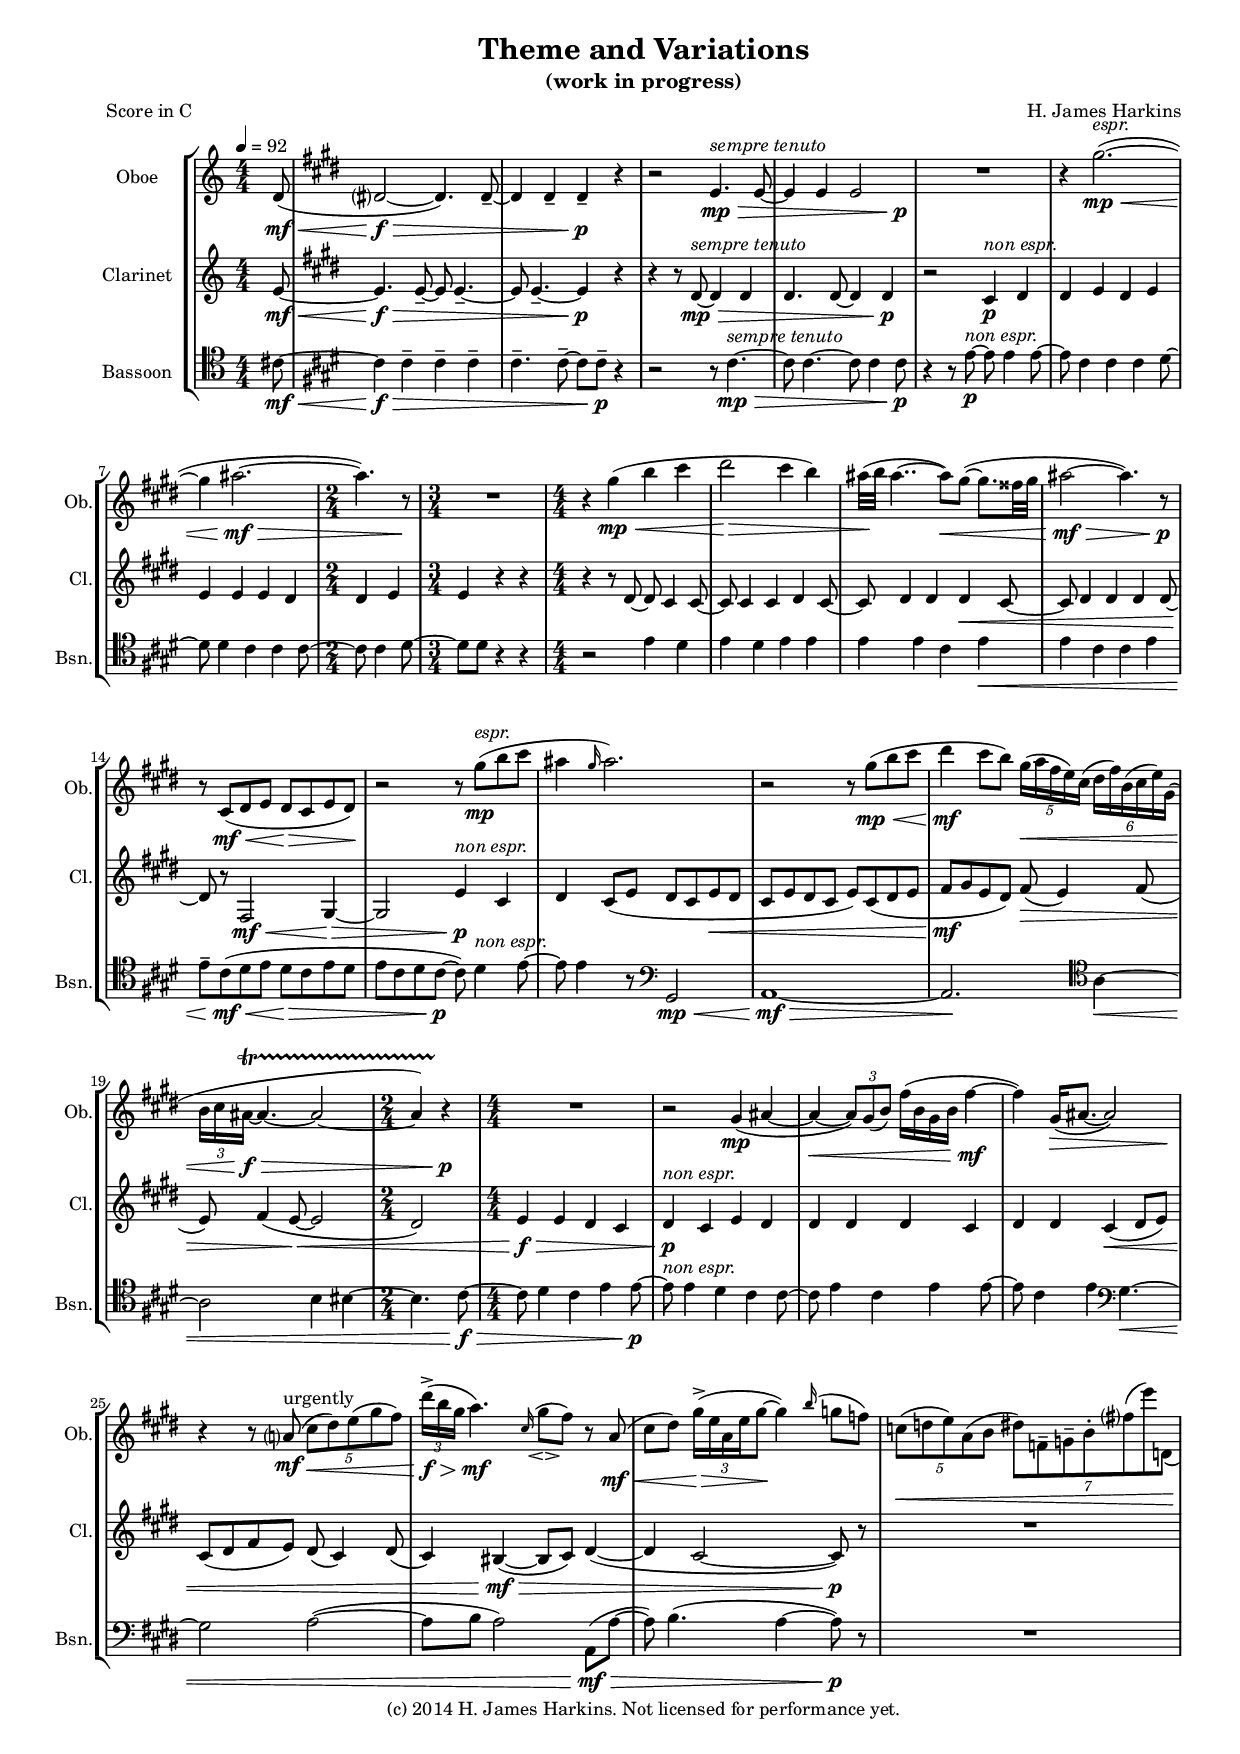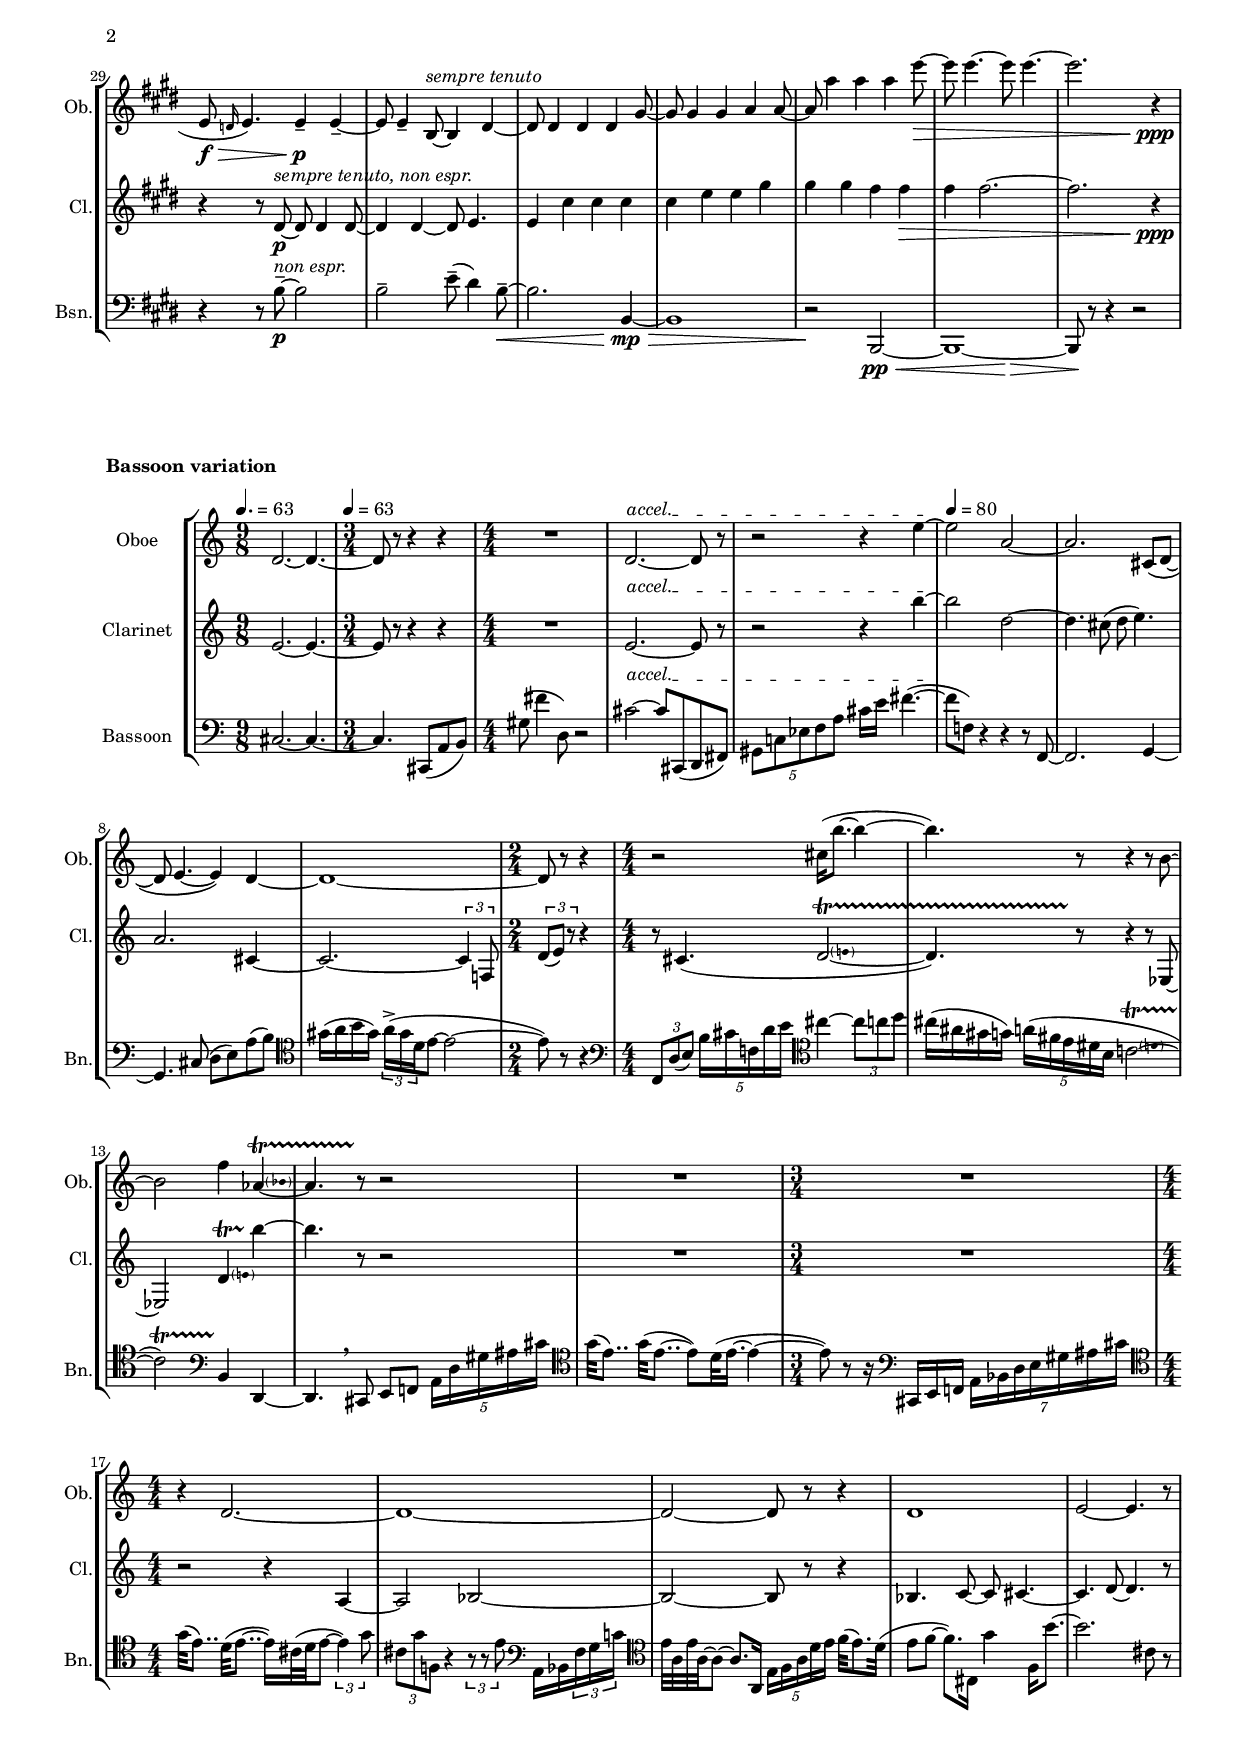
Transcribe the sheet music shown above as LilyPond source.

\version "2.18.2"
\include "english.ly"

\include "articulate.ly"

#(set-global-staff-size 16)

\paper {
  left-margin = 1.8\cm
  line-width = 18.2\cm
  right-margin = 1\cm
}

\header {
  title = "Theme and Variations"
  subtitle = "(work in progress)"
  composer = "H. James Harkins"
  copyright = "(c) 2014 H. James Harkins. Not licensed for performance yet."
  poet = "Score in C"
}

globalC = {
  \time 4/4 \numericTimeSignature
  \tempo 4 = 92
  \partial 8 s8 |
  \key cs \minor
  s1*7
  \time 2/4 s2
  \time 3/4 s2.
  \time 4/4 s1*10
  \time 2/4 s2
  \time 4/4 s1*15
}

sempreTenuto = \markup \italic "sempre tenuto"
nonEspr = \markup \italic "non espr."
espres = \markup \italic "espr."

\score {
  \new StaffGroup <<
    \new Staff \with {
      instrumentName = "Oboe"
      shortInstrumentName = "Ob."
    } <<
      \globalC
      \relative c' {
        \override Hairpin #'to-barline = ##f
        d8\mf\< (
        ds?2\f\> ~ ds4. ) ds8-- ~
        ds4 ds-- ds--\p r
        <<
          {
            r2 e4.^\sempreTenuto e8 ~
            e4 e e2
          }
          {
            s2 s2\mp\>
            s2.. s8\p
          }
        >>
        R1
        r4 gs'2.^\espres \mp\< ~ (
        gs4 as2.\mf\> ~
        as4. ) r8\!
        R2.
        r4 gs\mp\< ( b cs
        ds2\> cs4 b )
        as32\! ( b as4.. ~ as8 ) \< gs8 ~ ( gs8. fss32 gs
        as2\mf\> ~ as4. ) r8\p
        r8 cs,,\mf\< ( ds e ds\> cs e ds\! )
        r2 r8 gs'\mp ^\espres ( b cs
        as4 \grace gs16 as2. )
        r2 r8 gs\mp\< ( b cs 
        ds4\mf cs8 b )
        \tuplet 5/4 { gs16\< [ ( a fs e ) cs ] ( }
        \tuplet 6/4 { ds16 [ fs ) b, ( cs e ) %{ \shape #'((0 . 0) (0 . 0.5) (0 . 0.5) (0 . 0)) Slur %} gs, ] ( }
        | \tuplet 3/2 { b16 [ cs as16\f\> \startTrillSpan ~ ] } as4. ~ as2 ~
        as4 ) r4 \p \stopTrillSpan
        R1
        r2 gs4\mp ( as ~
        as ~ \< \tuplet 3/2 { as8 ) gs ( b ) } fs'16 ( b, gs b fs'4\mf ~
        fs ) <<
          { gs,16 ( as8. ~ as2 ) }
          { s4\> s4. s8\! }
        >>
        r4 r8 a?\mf ^"urgently" ( \tuplet 5/4 { cs8\< ds ) e ( gs fs ) }
        \tuplet 3/2 { ds'16->\f\> ( b gs } a4.\mf ) \grace cs,16 ^( gs'8_\espressivo fs\! ) r8 a,\mf\< (
        cs ds ) \tuplet 3/2 { gs16->\> ( e a, e' gs8 ~ \! } gs4 ) \grace b16 ^( g8 f8 )
        \tuplet 5/4 { c8\< ( d e ) a, ( b } \tuplet 7/4 { ds8 ) f,-- g-- b-. fs'? ( e'  ) d,, _( }
        e8\f\> \grace d16 e4. ) e4--\p e-- ~
        e8 e4-- b8 ~ ^\sempreTenuto b4 ds ~
        ds8 ds4 ds ds gs8 ~
        gs gs4 gs a a8 ~
        a a'4 a a e'8\> ~
        e e4. ~ e8 e4. ~
        e2. r4\ppp
      }
    >>
    \new Staff \with {
      instrumentName = "Clarinet"
      shortInstrumentName = "Cl."
    } <<
      \globalC
      \new Voice \with {
        \remove "Note_heads_engraver"
        \consists "Completion_heads_engraver"
        \remove "Rest_engraver"
        \consists "Completion_rest_engraver"
      } \relative c' {
        \override Hairpin #'to-barline = ##f
        e8\mf\< ~
        e4.\f\> e8-- ~ e8 e4.-- ~
        e8 e4.-- ~ e4\p r4
        r4 r8 ds\mp\> ^\sempreTenuto ~ ds4 ds
        ds4. ds8 ~ ds4 ds\p
        r2 cs4\p ^\nonEspr ds
        ds e ds e
        e e e ds
        ds e e r4 r4
        r4 r8 ds8 ~ ds8 cs4 cs %completion heads start here
        cs cs ds cs
        ds ds ds\< cs
        ds ds ds ds8 ~
        ds8\! r8 fs,2\mf\< gs4\> ~
        gs2 e'4\p ^\nonEspr cs4
        ds cs8 ( e ds cs e\< ds
        cs e ds cs e ) cs ( ds e
        fs\mf gs e ds ) fs8\> ( e4 ) fs8 (
        e8 ) fs4 ( e8\< ~ e2 % ds4 ~ % fs4 e8 ~
        ds2 ) 
        e4\f\> e ds cs
        ds\p ^\nonEspr cs e ds
        ds ds ds cs
        ds ds cs\< ( ds8 e )
        cs ( ds fs e ) ds ( cs4 ) ds8 (
        cs4 ) bs\mf\> ~ ( bs8 cs ) ds4 ~ (
        ds cs2 ~ cs8\p ) r8
        R1
        r4 r8 ds8\p ^\markup \italic "sempre tenuto, non espr." ~ ds ds4 ds8 ~
        ds4 ds ~ ds8 e4.
        e4 cs' cs cs
        cs e e gs
        gs gs fs fs\>
        fs fs2. ~
        fs2. r4\ppp
      }
    >>
    \new Staff \with {
      instrumentName = "Bassoon"
      shortInstrumentName = "Bsn."
    } <<
      \globalC
      \new Voice \with {
        \remove "Note_heads_engraver"
        \consists "Completion_heads_engraver"
        \remove "Rest_engraver"
        \consists "Completion_rest_engraver"
      } \relative c' {
        \override Hairpin #'to-barline = ##f
        \clef tenor
        cs8\mf\< ~
        cs4\f\> cs-- cs-- cs--
        cs4.-- cs8-- ~ cs cs--\p r4
        r2 r8 cs4.^\sempreTenuto \mp\> ~
        cs8 cs4. ~ cs8 cs4 cs8\p
        r4 r8 e8\p ^\nonEspr ~ e8 e4 e4 %completion heads
        cs4 cs cs ds
        ds cs cs cs
        cs ds ds8 r4 r4
        r2 e4 ds
        e ds e e
        e e cs e\<
        e cs cs e
        e8-- cs\mf\< ( ds e ds\> cs e ds
        e cs ds cs\p ~ cs ) ds4^\nonEspr e
        e4 r8 \clef bass gs,,2\mp\<
        a1\mf\> ~
        a2.\! \clef tenor a'4\< ~
        a2 b4 bs4 ~
        bs4. cs8\f\> ~
        cs8 ds4 cs e e8\p ~
        e8 ^\nonEspr e4 ds cs cs  %completion heads
        e cs e e
        cs e \clef bass gs,4.\< ~
        gs2 a ~ (
        a8 b a2 ) a,8\mf\> ( a' ~
        a ) b4. ( a4 ~ a8\p ) r8
        R1
        r4 r8 b8--\p ^\nonEspr ~ b2
        b2-- e8-- ( ds4 ) b8-- \< ~
        b2. b,4 \mp\> ~
        b1
        r2\! <<
          { b,2 ~
            b1 ~
            b8 r8 r4 r2
          }
          { s2\pp\<
            s2 s2\>
            s8\!
          }
        >>
      }
    >>
  >>
  \layout {
    \context { \Staff \RemoveEmptyStaves }
  }
%  \midi {}
}


\markup \column {
  \vspace #1.5
  \bold "Bassoon variation"
  \vspace #0.5
}

globalD = {
  \numericTimeSignature
  \tempo 4. = 63
  \time 9/8 s8*9
  %\mark \markup { \fontsize #-2 { \note #"4." #1 "=" \note #"4" #1 } }
  \tempo 4 = 63
  \time 3/4 s2.
  \time 4/4 s1
  % I really want this as a \mark but, fml, lilypond says no, you can't
  \override TextSpanner.bound-details.left.text = \markup \italic "accel."
  s1\startTextSpan s2.. s8\stopTextSpan
  \tempo 4 = 80
  s1*4
  \time 2/4 s2
  \time 4/4 s1*5
  \time 3/4 s2.
  \time 4/4 s1*5
}

\score {
%  \unfoldRepeats \articulate
  <<
    \new StaffGroup <<
      \new Staff \with {
        instrumentName = "Oboe"
        shortInstrumentName = "Ob."
      } <<
        \globalD
        \relative c' {
          d2. ~ d4. ~
          d8 r r4 r
          R1
          d2. ~ d8 r8
          r2 r4 e'4 ~
          e2 a,2 ~
          a2. cs,8 ( d ~
          d e4. ~ e4 ) d4 ~
          d1 ~
          d8 r8 r4
          r2 cs'16 ( b'8. ~ b4 ~
          b4. ) r8 r4 r8 b, ~
          \override TrillPitchAccidental.avoid-slur = #'inside
          b2 f'4 \pitchedTrill af,4\startTrillSpan ~ bf
          af4. r8\stopTrillSpan r2
          R1 R2.
          r4 d,2. ~
          d1 ~
          d2 ~ d8 r8 r4
          d1
          e2 ~ e4. r8
        }
      >>
      \new Staff \with {
        instrumentName = "Clarinet"
        shortInstrumentName = "Cl."
      } <<
        \globalD
        \relative c' {
          e2. ~ e4. ~
          e8 r8 r4 r4
          R1
          e2. ~ e8 r8
          r2 r4 b''4 ~
          b2 d, ~
          d4. cs8 ( d e4. )
          a,2. cs,4 ~
          cs2. ~ \tupletSpan 4 \tuplet 3/2 { cs4 f,!8 d' ( e ) r8 } \tupletSpan \default
          r4
          % r8. d16 ( \tuplet 7/4 { e16 d e d e d e } 
          \override TrillPitchAccidental.avoid-slur = #'inside
          r8 cs4. (
          \pitchedTrill d2\startTrillSpan ~ e
          d4. ) r8\stopTrillSpan r4 r8 ef, ~
          ef2 \pitchedTrill d'4\startTrillSpan e b''4\stopTrillSpan ~
          b4. r8 r2
          R1 R2.
          r2 r4 a,,4 ~
          a2 bf2 ~
          bf2 ~ bf8 r8 r4
          bf4. c8 ~ c8 cs4. ~
          cs4. d8 ~ d4. r8
        }
      >>
      \new Staff \with {
        instrumentName = "Bassoon"
        shortInstrumentName = "Bn."
      } <<
        \globalD
        \relative c {
          \clef bass
          cs2. ~ cs4. ~
          cs4. cs,8 ( a' b )
          gs' ( fs'4 d,8 ) r2
          cs'2 ~ cs8 cs,, ( d fs )
          \tuplet 5/4 { gs8 c! ef f a } cs16 e fs4. ~ (
          fs8 f,! ) r4 r4 r8 f, ~
          f2. g4 ~
          g4. cs8 ( d e ) a ( b )
          \clef tenor gs'16 ( a b gs ) \tuplet 3/2 { a16-> ( gs d } e8 ~ e2 ~
          e8 ) r8 r4
          \clef bass \tuplet 3/2 { f,,8 d' ( e ) } \tuplet 5/4 { b'16 cs f,! d' e }
          \clef tenor cs'4 ~ \tuplet 3/2 { cs8 c d }
          \override TrillPitchAccidental.avoid-slur = #'inside
          cs16 ( as gs g ) \tuplet 5/4 { a16 ( fs e ds b } \pitchedTrill c!2\startTrillSpan ~ d
          c2 ) \clef bass b,4\stopTrillSpan d, ~
          d4. \breathe cs8 e f! \tuplet 5/4 { a16 d gs as cs }
          \clef tenor g'32 ( e8.. ) g32 ( e8.. ~ e8 ) d32 ( e16. ~ e4 ~
          e8 ) r8 r16 \clef bass cs,,16 e f! \tuplet 7/4 { a16 bf d e gs as cs }
          \clef tenor g'32 ( e8.. ) d32 ( e8.. ~ e16 ) cs32 ( d e8 ~ \tuplet 3/2 { e4 ) g8 }
          \tuplet 3/2 { cs,8 g' f,! } r4 \tuplet 3/2 { r8 r8 e' } \clef bass a,,16 bf \tuplet 3/2 { f'16 g c }
          \clef tenor e32 a, e' a, ~ a8 ~ a8. a,16 \tuplet 5/4 { e'16 f a d e } f32 ( e8. ) d32 (
          e8 f ~ f8. ) cs,16 g''4 f,16 b'8. ~
          b2. cs,8 r8
        }
      >>
    >>
  >>
  \layout {
    \context { \Staff \RemoveEmptyStaves }
  }
%  \midi {}
}
